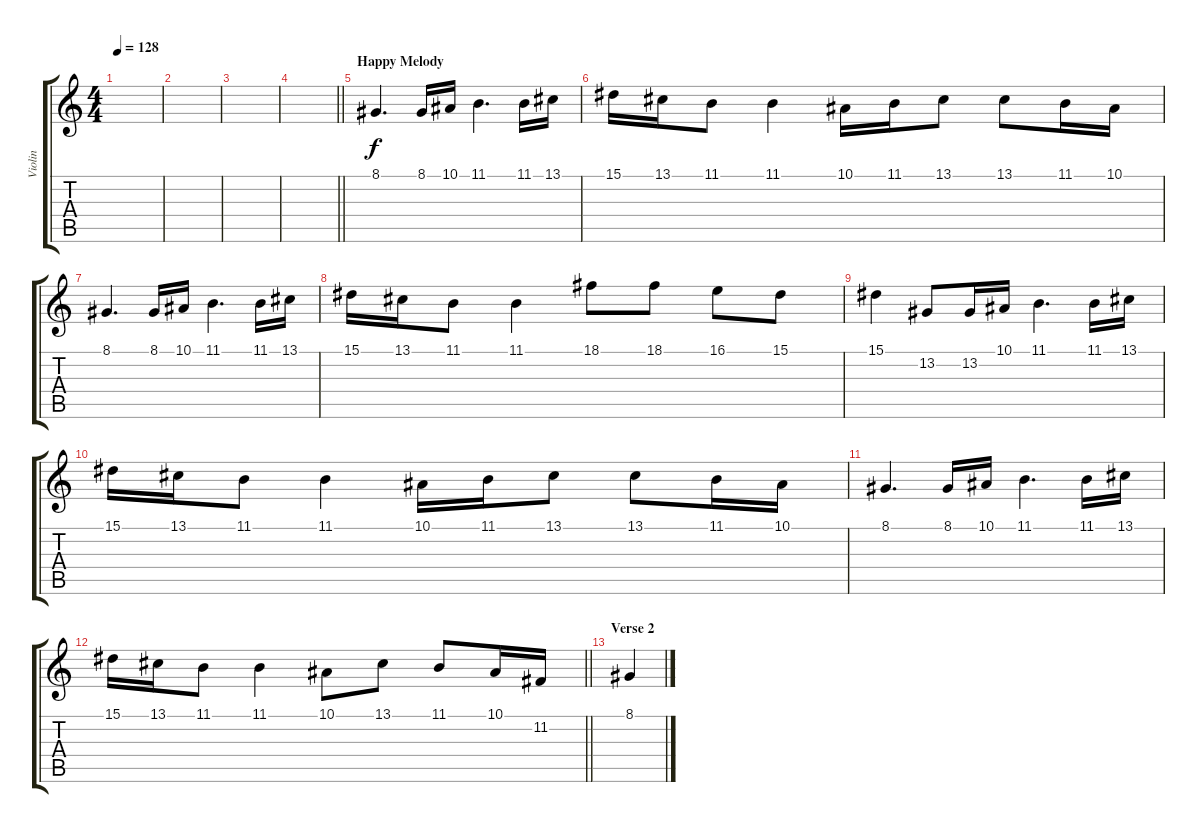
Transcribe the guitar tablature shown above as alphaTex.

\track ("Violin" "Violin") {instrument violin}
\staff {score tabs}
\tuning (C4 G3 Eb3 Bb2 F2 C2) {hide}
\ts (4 4)
\tempo 128
\clef g2
\ks c
|
|
|
\barLineRight lightlight
|
\section ("" "Happy Melody")
8.1.4{d} 8.1.16 10.1.16 11.1.4{d} 11.1.16 13.1.16 |
15.1.16 13.1.16 11.1.8 11.1.4 10.1.16 11.1.16 13.1.8 13.1.8 11.1.16 10.1.16 |
8.1.4{d} 8.1.16 10.1.16 11.1.4{d} 11.1.16 13.1.16 |
15.1.16 13.1.16 11.1.8 11.1.4 18.1.8 18.1.8 16.1.8 15.1.8 |
15.1.4 13.2.8 13.2.16 10.1.16 11.1.4{d} 11.1.16 13.1.16 |
15.1.16 13.1.16 11.1.8 11.1.4 10.1.16 11.1.16 13.1.8 13.1.8 11.1.16 10.1.16 |
8.1.4{d} 8.1.16 10.1.16 11.1.4{d} 11.1.16 13.1.16 |
\barLineRight lightlight
15.1.16 13.1.16 11.1.8 11.1.4 10.1.8 13.1.8 11.1.8 10.1.16 11.2.16 |
\section ("" "Verse 2")
8.1.4
